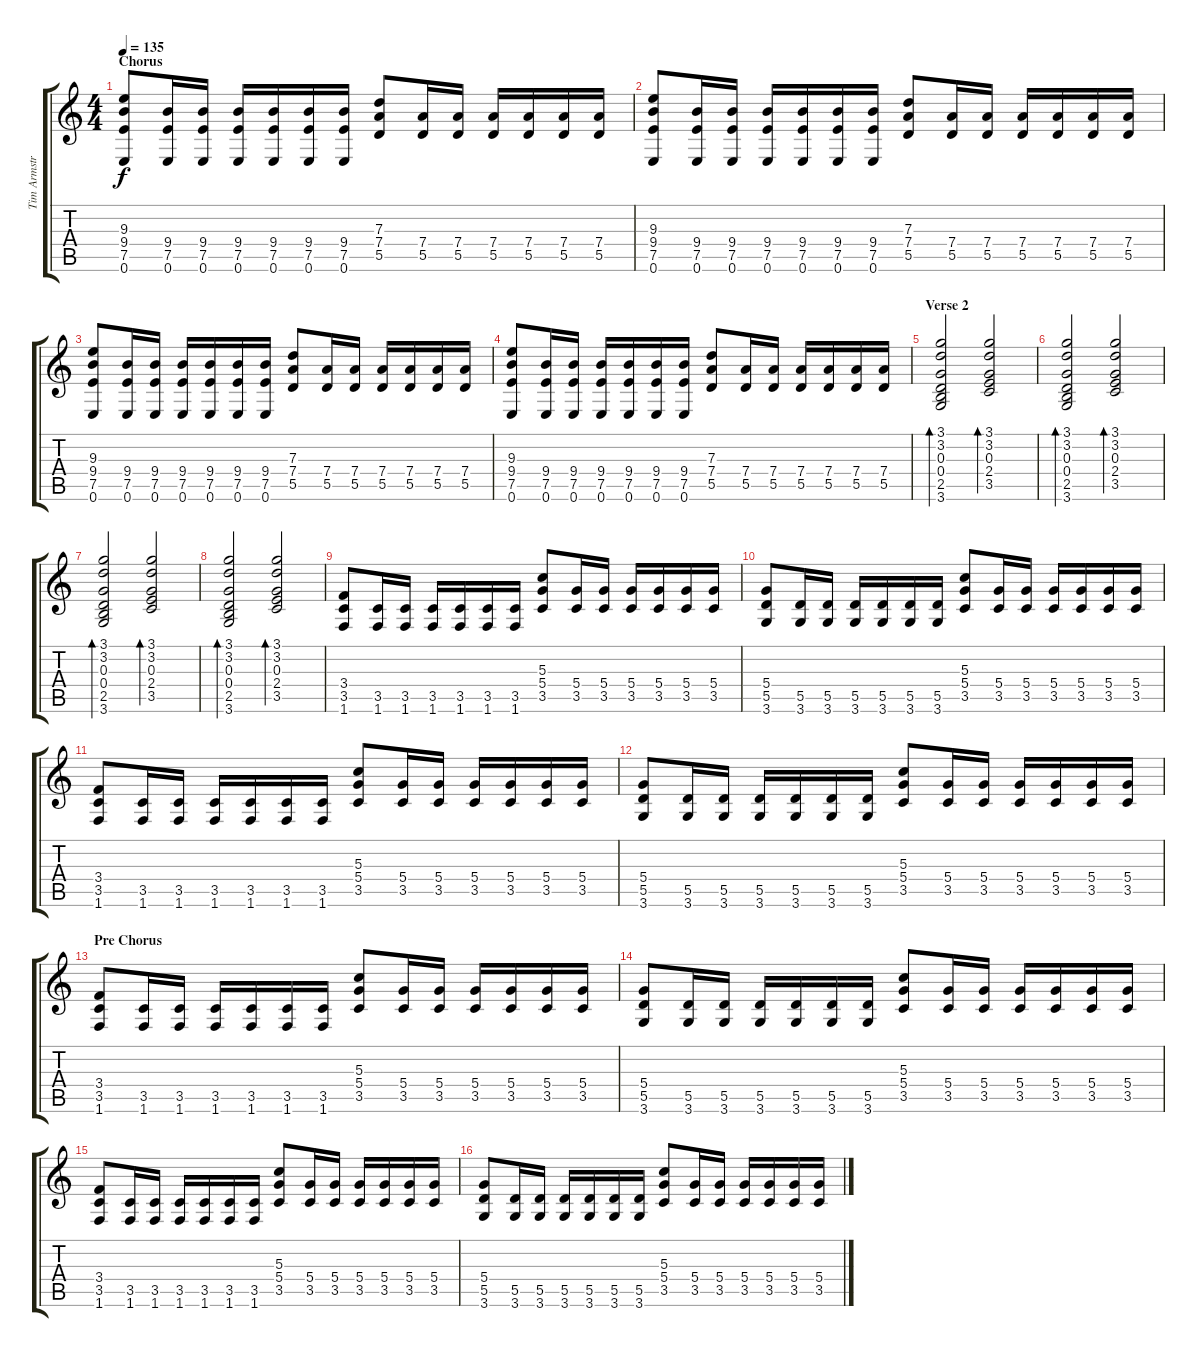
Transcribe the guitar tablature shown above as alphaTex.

\track ("Tim Armstrong" "Tim Armstr") {instrument distortionguitar}
\staff {score tabs}
\tuning (E4 B3 G3 D3 A2 E2) {hide}
\ts (4 4)
\section ("" "Chorus")
\tempo 135
\clef g2
\ks c
(9.3 9.4 7.5 0.6).8{dy f} (9.4 7.5 0.6).16 (9.4 7.5 0.6).16 (9.4 7.5 0.6).16 (9.4 7.5 0.6).16 (9.4 7.5 0.6).16 (9.4 7.5 0.6).16 (7.3 7.4 5.5).8 (7.4 5.5).16 (7.4 5.5).16 (7.4 5.5).16 (7.4 5.5).16 (7.4 5.5).16 (7.4 5.5).16 |
(9.3 9.4 7.5 0.6).8 (9.4 7.5 0.6).16 (9.4 7.5 0.6).16 (9.4 7.5 0.6).16 (9.4 7.5 0.6).16 (9.4 7.5 0.6).16 (9.4 7.5 0.6).16 (7.3 7.4 5.5).8 (7.4 5.5).16 (7.4 5.5).16 (7.4 5.5).16 (7.4 5.5).16 (7.4 5.5).16 (7.4 5.5).16 |
(9.3 9.4 7.5 0.6).8 (9.4 7.5 0.6).16 (9.4 7.5 0.6).16 (9.4 7.5 0.6).16 (9.4 7.5 0.6).16 (9.4 7.5 0.6).16 (9.4 7.5 0.6).16 (7.3 7.4 5.5).8 (7.4 5.5).16 (7.4 5.5).16 (7.4 5.5).16 (7.4 5.5).16 (7.4 5.5).16 (7.4 5.5).16 |
(9.3 9.4 7.5 0.6).8 (9.4 7.5 0.6).16 (9.4 7.5 0.6).16 (9.4 7.5 0.6).16 (9.4 7.5 0.6).16 (9.4 7.5 0.6).16 (9.4 7.5 0.6).16 (7.3 7.4 5.5).8 (7.4 5.5).16 (7.4 5.5).16 (7.4 5.5).16 (7.4 5.5).16 (7.4 5.5).16 (7.4 5.5).16 |
\section ("" "Verse 2")
(3.1 3.2 0.3 0.4 2.5 3.6).2{bd 60} (3.1 3.2 0.3 2.4 3.5).2{bd 60} |
(3.1 3.2 0.3 0.4 2.5 3.6).2{bd 60} (3.1 3.2 0.3 2.4 3.5).2{bd 60} |
(3.1 3.2 0.3 0.4 2.5 3.6).2{bd 60} (3.1 3.2 0.3 2.4 3.5).2{bd 60} |
(3.1 3.2 0.3 0.4 2.5 3.6).2{bd 60} (3.1 3.2 0.3 2.4 3.5).2{bd 60} |
(3.4 3.5 1.6).8 (3.5 1.6).16 (3.5 1.6).16 (3.5 1.6).16 (3.5 1.6).16 (3.5 1.6).16 (3.5 1.6).16 (5.3 5.4 3.5).8 (5.4 3.5).16 (5.4 3.5).16 (5.4 3.5).16 (5.4 3.5).16 (5.4 3.5).16 (5.4 3.5).16 |
(5.4 5.5 3.6).8 (5.5 3.6).16 (5.5 3.6).16 (5.5 3.6).16 (5.5 3.6).16 (5.5 3.6).16 (5.5 3.6).16 (5.3 5.4 3.5).8 (5.4 3.5).16 (5.4 3.5).16 (5.4 3.5).16 (5.4 3.5).16 (5.4 3.5).16 (5.4 3.5).16 |
(3.4 3.5 1.6).8 (3.5 1.6).16 (3.5 1.6).16 (3.5 1.6).16 (3.5 1.6).16 (3.5 1.6).16 (3.5 1.6).16 (5.3 5.4 3.5).8 (5.4 3.5).16 (5.4 3.5).16 (5.4 3.5).16 (5.4 3.5).16 (5.4 3.5).16 (5.4 3.5).16 |
(5.4 5.5 3.6).8 (5.5 3.6).16 (5.5 3.6).16 (5.5 3.6).16 (5.5 3.6).16 (5.5 3.6).16 (5.5 3.6).16 (5.3 5.4 3.5).8 (5.4 3.5).16 (5.4 3.5).16 (5.4 3.5).16 (5.4 3.5).16 (5.4 3.5).16 (5.4 3.5).16 |
\section ("" "Pre Chorus")
(3.4 3.5 1.6).8 (3.5 1.6).16 (3.5 1.6).16 (3.5 1.6).16 (3.5 1.6).16 (3.5 1.6).16 (3.5 1.6).16 (5.3 5.4 3.5).8 (5.4 3.5).16 (5.4 3.5).16 (5.4 3.5).16 (5.4 3.5).16 (5.4 3.5).16 (5.4 3.5).16 |
(5.4 5.5 3.6).8 (5.5 3.6).16 (5.5 3.6).16 (5.5 3.6).16 (5.5 3.6).16 (5.5 3.6).16 (5.5 3.6).16 (5.3 5.4 3.5).8 (5.4 3.5).16 (5.4 3.5).16 (5.4 3.5).16 (5.4 3.5).16 (5.4 3.5).16 (5.4 3.5).16 |
(3.4 3.5 1.6).8 (3.5 1.6).16 (3.5 1.6).16 (3.5 1.6).16 (3.5 1.6).16 (3.5 1.6).16 (3.5 1.6).16 (5.3 5.4 3.5).8 (5.4 3.5).16 (5.4 3.5).16 (5.4 3.5).16 (5.4 3.5).16 (5.4 3.5).16 (5.4 3.5).16 |
(5.4 5.5 3.6).8 (5.5 3.6).16 (5.5 3.6).16 (5.5 3.6).16 (5.5 3.6).16 (5.5 3.6).16 (5.5 3.6).16 (5.3 5.4 3.5).8 (5.4 3.5).16 (5.4 3.5).16 (5.4 3.5).16 (5.4 3.5).16 (5.4 3.5).16 (5.4 3.5).16
